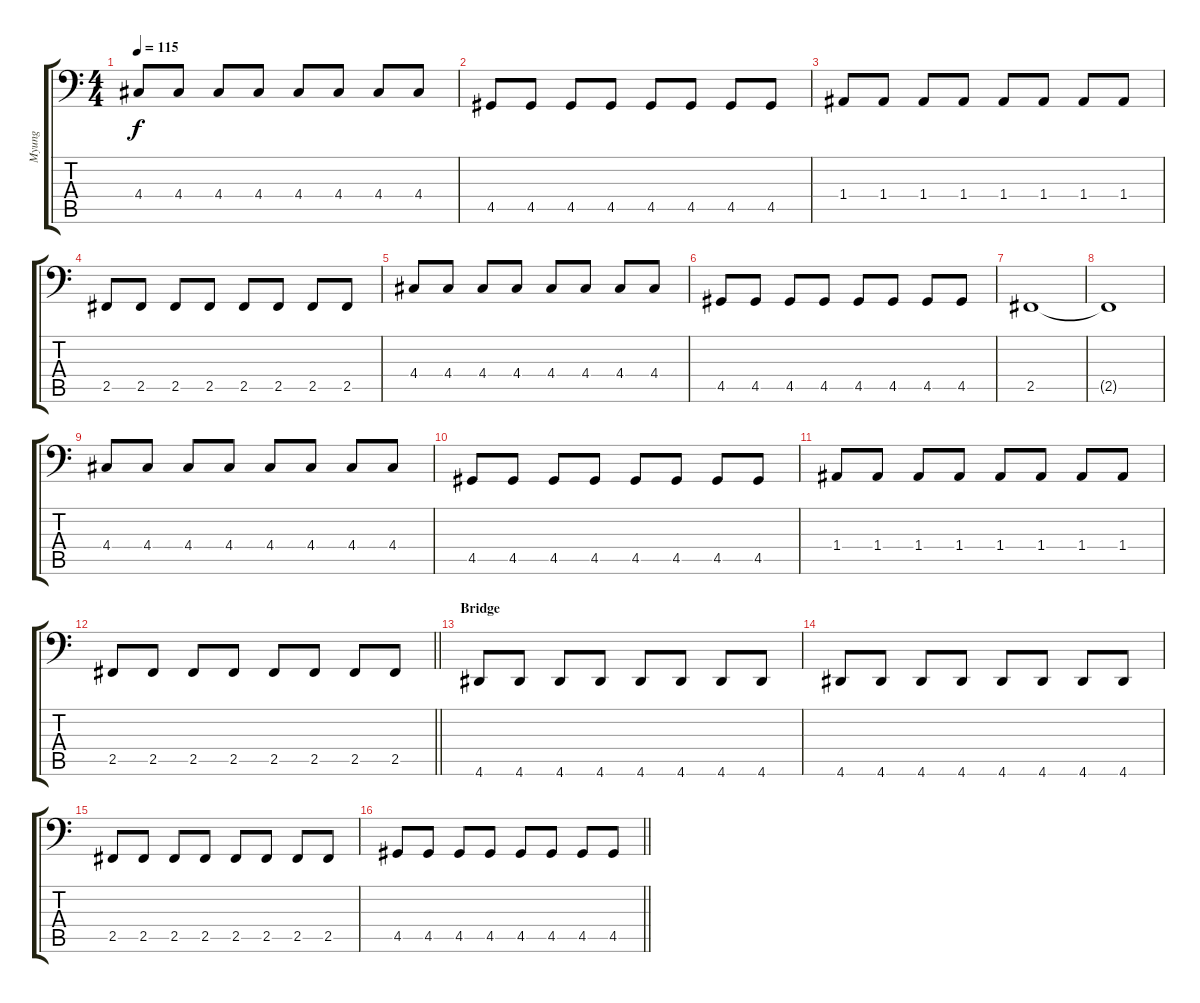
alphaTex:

\track ("Myung" "Myung") {instrument electricbassfinger}
\staff {score tabs}
\tuning (C3 G2 D2 A1 E1 B0) {hide}
\ts (4 4)
\tempo 115
\clef f4
\ks c
4.4.8{dy f} 4.4.8 4.4.8 4.4.8 4.4.8 4.4.8 4.4.8 4.4.8 |
4.5.8 4.5.8 4.5.8 4.5.8 4.5.8 4.5.8 4.5.8 4.5.8 |
1.4.8 1.4.8 1.4.8 1.4.8 1.4.8 1.4.8 1.4.8 1.4.8 |
2.5.8 2.5.8 2.5.8 2.5.8 2.5.8 2.5.8 2.5.8 2.5.8 |
4.4.8 4.4.8 4.4.8 4.4.8 4.4.8 4.4.8 4.4.8 4.4.8 |
4.5.8 4.5.8 4.5.8 4.5.8 4.5.8 4.5.8 4.5.8 4.5.8 |
2.5.1 |
2.5{t}.1 |
4.4.8 4.4.8 4.4.8 4.4.8 4.4.8 4.4.8 4.4.8 4.4.8 |
4.5.8 4.5.8 4.5.8 4.5.8 4.5.8 4.5.8 4.5.8 4.5.8 |
1.4.8 1.4.8 1.4.8 1.4.8 1.4.8 1.4.8 1.4.8 1.4.8 |
\barLineRight lightlight
2.5.8 2.5.8 2.5.8 2.5.8 2.5.8 2.5.8 2.5.8 2.5.8 |
\section ("" "Bridge")
4.6.8 4.6.8 4.6.8 4.6.8 4.6.8 4.6.8 4.6.8 4.6.8 |
4.6.8 4.6.8 4.6.8 4.6.8 4.6.8 4.6.8 4.6.8 4.6.8 |
2.5.8 2.5.8 2.5.8 2.5.8 2.5.8 2.5.8 2.5.8 2.5.8 |
\barLineRight lightlight
4.5.8 4.5.8 4.5.8 4.5.8 4.5.8 4.5.8 4.5.8 4.5.8
